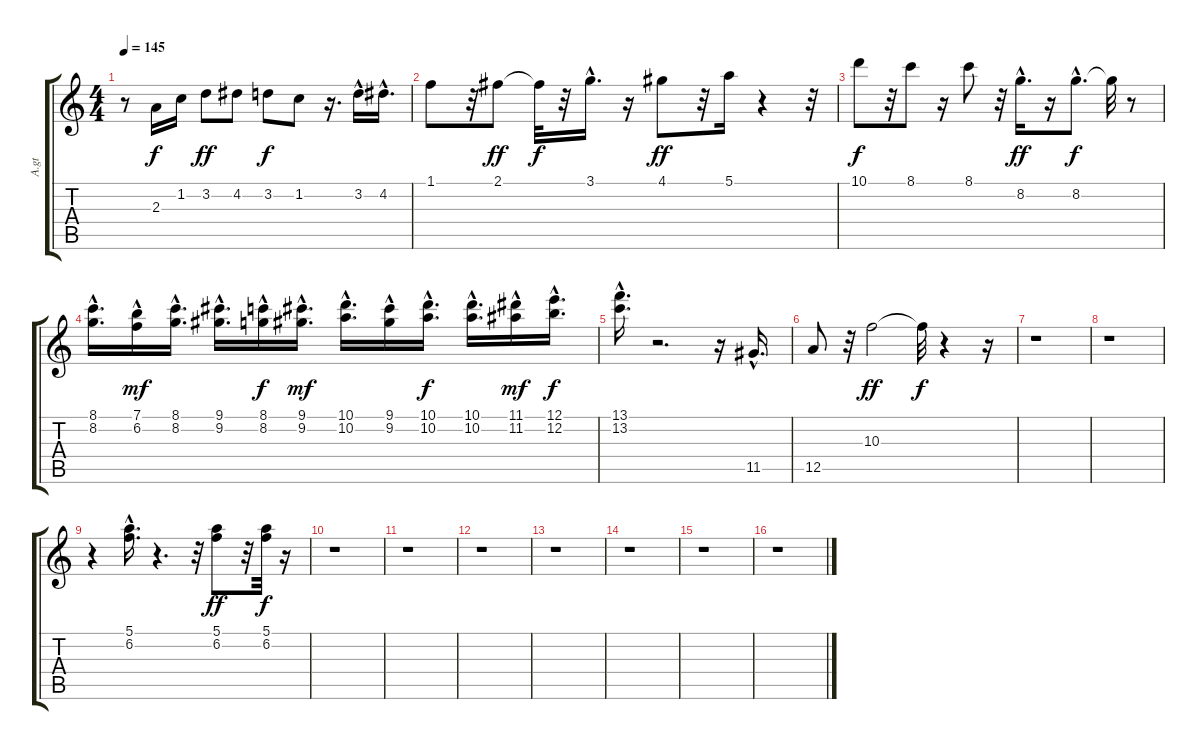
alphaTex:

\track ("A.gt" "A.gt") {instrument acousticguitarnylon}
\staff {score tabs}
\tuning (E4 B3 G3 D3 A2 E2) {hide}
\ts (4 4)
\tempo 145
\clef g2
\ks c
r.8{dy f} 2.3.16 1.2.16 3.2.8{dy ff} 4.2.8 3.2.8{dy f} 1.2.8 r.16{d} 3.2{hac}.16 4.2{hac}.16{d} |
1.1.8 r.32 2.1.8{dy ff} 2.1{t}.32{dy f} r.32 3.1{hac}.16{d} r.16 4.1.8{dy ff} r.32 5.1.16 r.4 r.32 |
10.1.8{dy f} r.32 8.1.8 r.16 8.1.8 r.32 8.2{hac}.16{d dy ff} r.16 8.2{hac}.8{d dy f} 8.2{t}.32 r.8 |
(8.1{hac} 8.2{hac}).16{d} (7.1{hac} 6.2{hac}).16{dy mf} (8.1{hac} 8.2{hac}).16{d} (9.1{hac} 9.2{hac}).16{d} (8.1{hac} 8.2{hac}).16{dy f} (9.1{hac} 9.2{hac}).16{d dy mf} (10.1{hac} 10.2{hac}).16{d} (9.1{hac} 9.2{hac}).16 (10.1{hac} 10.2{hac}).16{d dy f} (10.1{hac} 10.2{hac}).16{d} (11.1{hac} 11.2{hac}).16{dy mf} (12.1{hac} 12.2{hac}).16{d dy f} |
(13.1{hac} 13.2{hac}).16{d} r.2{d} r.16 11.5{hac}.16{d} |
12.5.8 r.32 10.3.2{dy ff} 10.3{t}.32{dy f} r.4 r.16 |
r.1 |
r.1 |
r.4 (5.1{hac} 6.2).16{d} r.4{d} r.32 (5.1 6.2).8{dy ff} r.32 (5.1 6.2).32{dy f} r.16 |
r.1 |
r.1 |
r.1 |
r.1 |
r.1 |
r.1 |
r.1
